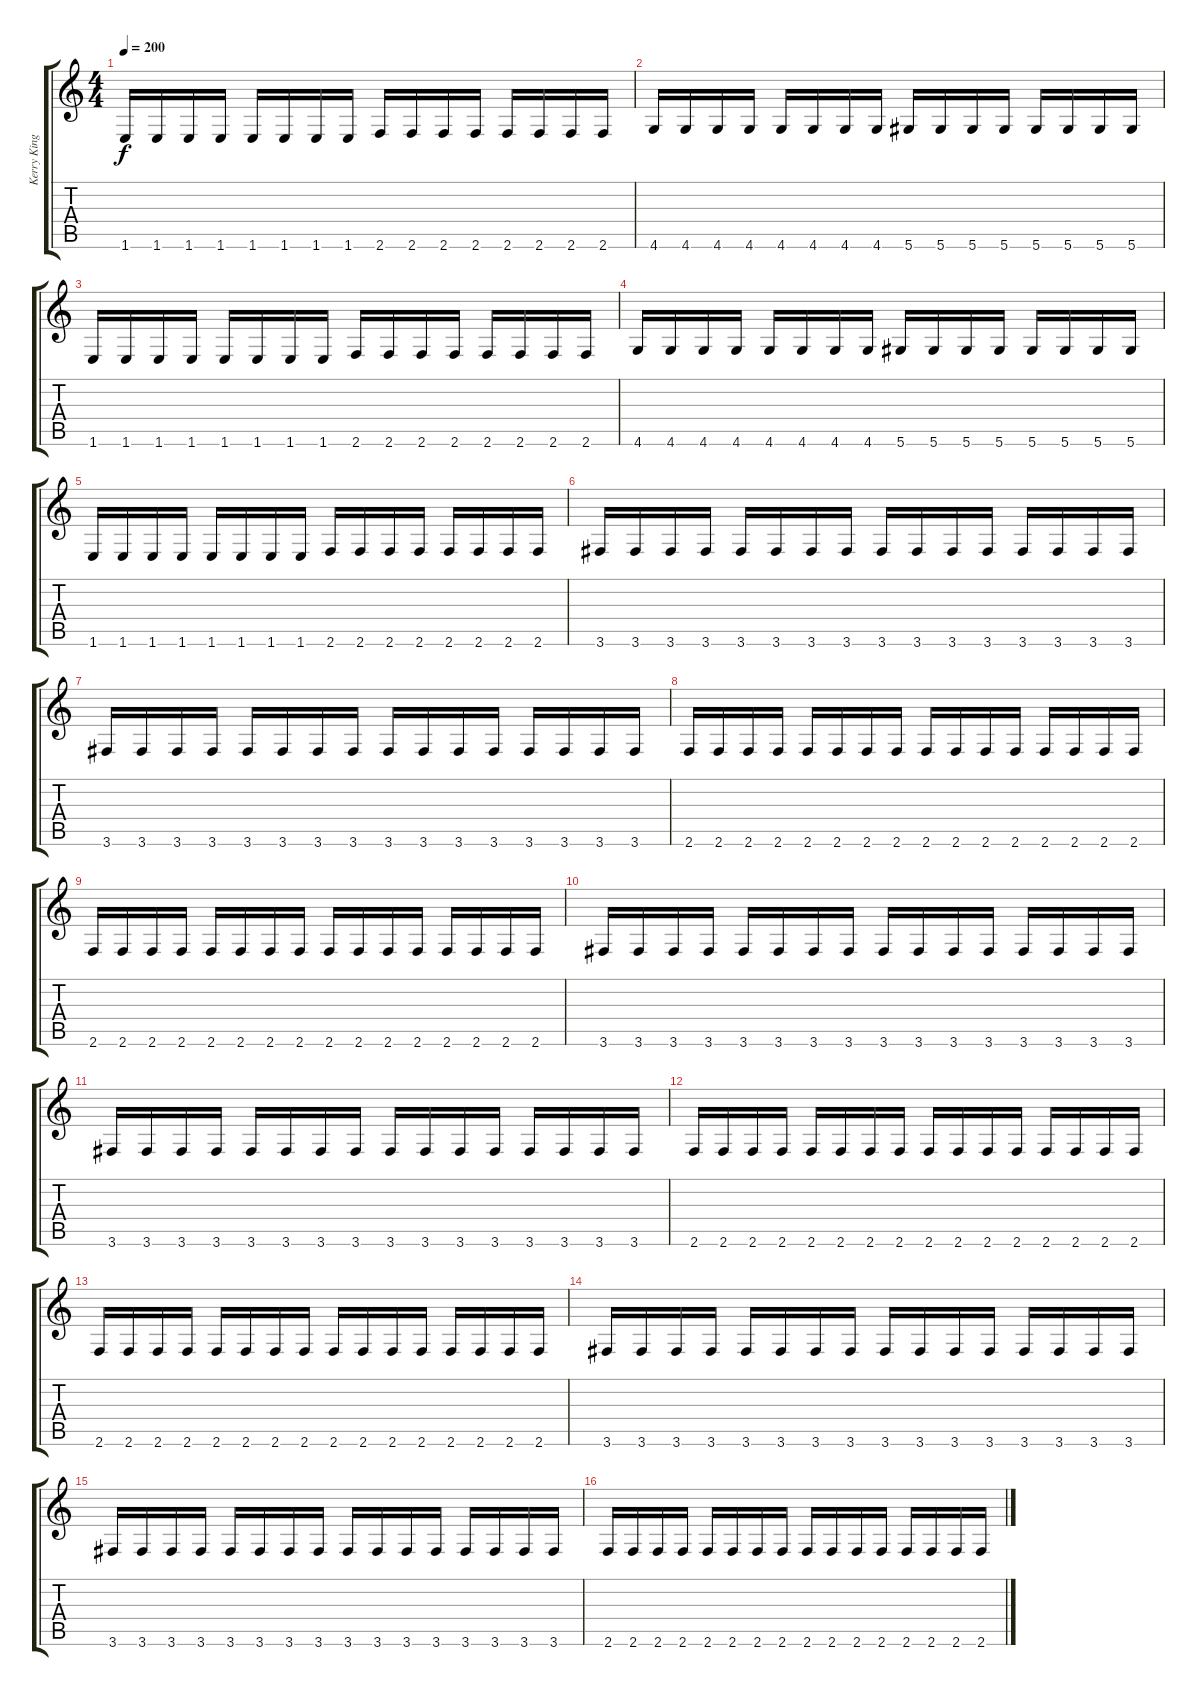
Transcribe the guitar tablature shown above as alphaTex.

\track ("Kerry King" "Kerry King") {instrument distortionguitar}
\staff {score tabs}
\tuning (Eb4 Bb3 Gb3 Db3 Ab2 Eb2) {hide}
\ts (4 4)
\tempo 200
\clef g2
\ks c
1.6.16{dy f} 1.6.16 1.6.16 1.6.16 1.6.16 1.6.16 1.6.16 1.6.16 2.6.16 2.6.16 2.6.16 2.6.16 2.6.16 2.6.16 2.6.16 2.6.16 |
4.6.16 4.6.16 4.6.16 4.6.16 4.6.16 4.6.16 4.6.16 4.6.16 5.6.16 5.6.16 5.6.16 5.6.16 5.6.16 5.6.16 5.6.16 5.6.16 |
1.6.16 1.6.16 1.6.16 1.6.16 1.6.16 1.6.16 1.6.16 1.6.16 2.6.16 2.6.16 2.6.16 2.6.16 2.6.16 2.6.16 2.6.16 2.6.16 |
4.6.16 4.6.16 4.6.16 4.6.16 4.6.16 4.6.16 4.6.16 4.6.16 5.6.16 5.6.16 5.6.16 5.6.16 5.6.16 5.6.16 5.6.16 5.6.16 |
1.6.16 1.6.16 1.6.16 1.6.16 1.6.16 1.6.16 1.6.16 1.6.16 2.6.16 2.6.16 2.6.16 2.6.16 2.6.16 2.6.16 2.6.16 2.6.16 |
3.6.16 3.6.16 3.6.16 3.6.16 3.6.16 3.6.16 3.6.16 3.6.16 3.6.16 3.6.16 3.6.16 3.6.16 3.6.16 3.6.16 3.6.16 3.6.16 |
3.6.16 3.6.16 3.6.16 3.6.16 3.6.16 3.6.16 3.6.16 3.6.16 3.6.16 3.6.16 3.6.16 3.6.16 3.6.16 3.6.16 3.6.16 3.6.16 |
2.6.16 2.6.16 2.6.16 2.6.16 2.6.16 2.6.16 2.6.16 2.6.16 2.6.16 2.6.16 2.6.16 2.6.16 2.6.16 2.6.16 2.6.16 2.6.16 |
2.6.16 2.6.16 2.6.16 2.6.16 2.6.16 2.6.16 2.6.16 2.6.16 2.6.16 2.6.16 2.6.16 2.6.16 2.6.16 2.6.16 2.6.16 2.6.16 |
3.6.16 3.6.16 3.6.16 3.6.16 3.6.16 3.6.16 3.6.16 3.6.16 3.6.16 3.6.16 3.6.16 3.6.16 3.6.16 3.6.16 3.6.16 3.6.16 |
3.6.16 3.6.16 3.6.16 3.6.16 3.6.16 3.6.16 3.6.16 3.6.16 3.6.16 3.6.16 3.6.16 3.6.16 3.6.16 3.6.16 3.6.16 3.6.16 |
2.6.16 2.6.16 2.6.16 2.6.16 2.6.16 2.6.16 2.6.16 2.6.16 2.6.16 2.6.16 2.6.16 2.6.16 2.6.16 2.6.16 2.6.16 2.6.16 |
2.6.16 2.6.16 2.6.16 2.6.16 2.6.16 2.6.16 2.6.16 2.6.16 2.6.16 2.6.16 2.6.16 2.6.16 2.6.16 2.6.16 2.6.16 2.6.16 |
3.6.16 3.6.16 3.6.16 3.6.16 3.6.16 3.6.16 3.6.16 3.6.16 3.6.16 3.6.16 3.6.16 3.6.16 3.6.16 3.6.16 3.6.16 3.6.16 |
3.6.16 3.6.16 3.6.16 3.6.16 3.6.16 3.6.16 3.6.16 3.6.16 3.6.16 3.6.16 3.6.16 3.6.16 3.6.16 3.6.16 3.6.16 3.6.16 |
2.6.16 2.6.16 2.6.16 2.6.16 2.6.16 2.6.16 2.6.16 2.6.16 2.6.16 2.6.16 2.6.16 2.6.16 2.6.16 2.6.16 2.6.16 2.6.16
